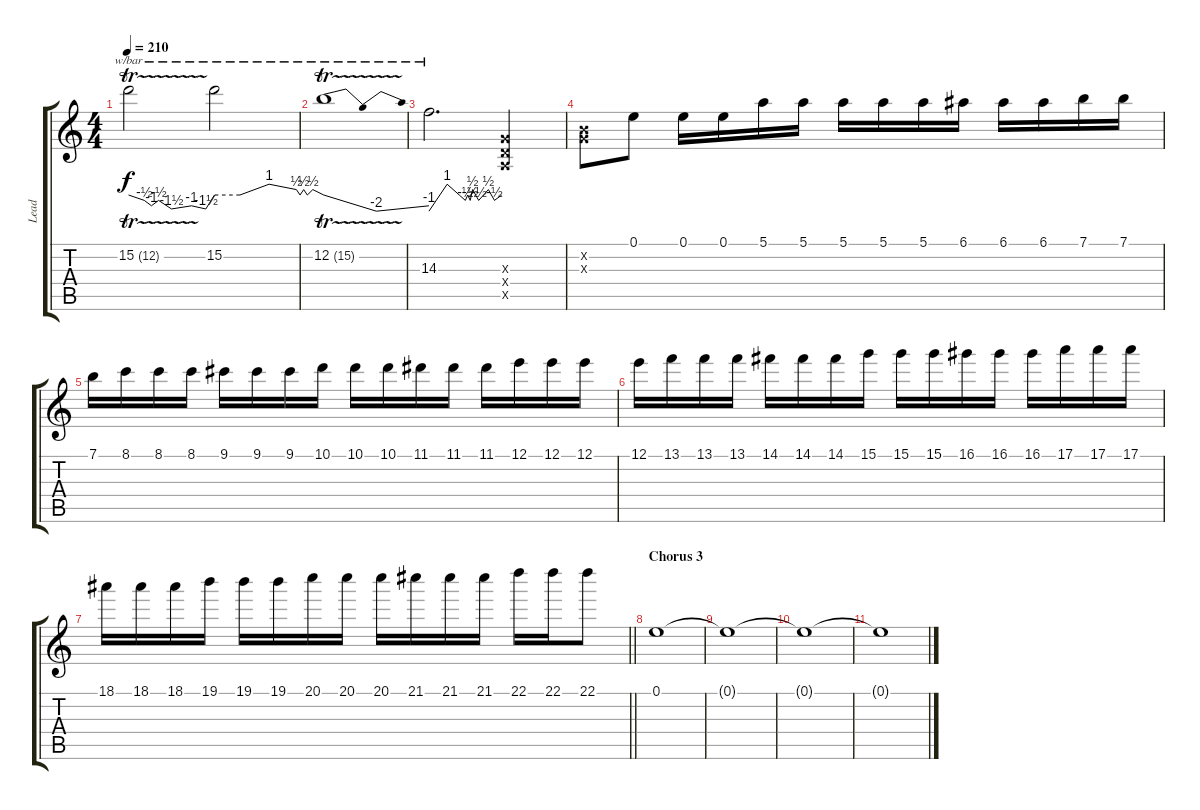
\track ("Lead" "Lead") {instrument distortionguitar}
\staff {score tabs}
\tuning (E4 B3 G3 D3 A2 E2) {hide}
\ts (4 4)
\tempo 210
\clef g2
\ks c
15.2{tr (12 16)}.2{tbe (custom default 0 0 11 -2 16 -4 21 -2 30 -6 44 -4 54 -6 60 0) dy f} 15.2.2{tbe (custom default 0 0 14 0 30 4 45 2 47 0 49 2 51 0 54 2 60 0)} |
12.2{tr (15 16)}.1{tbe (dip default 0 0 45 -8 60 -4)} |
14.3.2{d tbe (custom default 0 -8 15 4 25 0 30 -2 32 0 34 -2 36 2 41 -2 45 0 49 2 54 -2 60 0)} (0.3{x} 0.4{x} 0.5{x}).4 |
(0.2{x} 0.3{x}).8 0.1.8 0.1.16 0.1.16 5.1.16 5.1.16 5.1.16 5.1.16 5.1.16 6.1.16 6.1.16 6.1.16 7.1.16 7.1.16 |
7.1.16 8.1.16 8.1.16 8.1.16 9.1.16 9.1.16 9.1.16 10.1.16 10.1.16 10.1.16 11.1.16 11.1.16 11.1.16 12.1.16 12.1.16 12.1.16 |
12.1.16 13.1.16 13.1.16 13.1.16 14.1.16 14.1.16 14.1.16 15.1.16 15.1.16 15.1.16 16.1.16 16.1.16 16.1.16 17.1.16 17.1.16 17.1.16 |
\barLineRight lightlight
18.1.16 18.1.16 18.1.16 19.1.16 19.1.16 19.1.16 20.1.16 20.1.16 20.1.16 21.1.16 21.1.16 21.1.16 22.1.16 22.1.16 22.1.8 |
\section ("" "Chorus 3")
0.1.1{volume 0} |
0.1{t}.1 |
0.1{t}.1 |
0.1{t}.1
